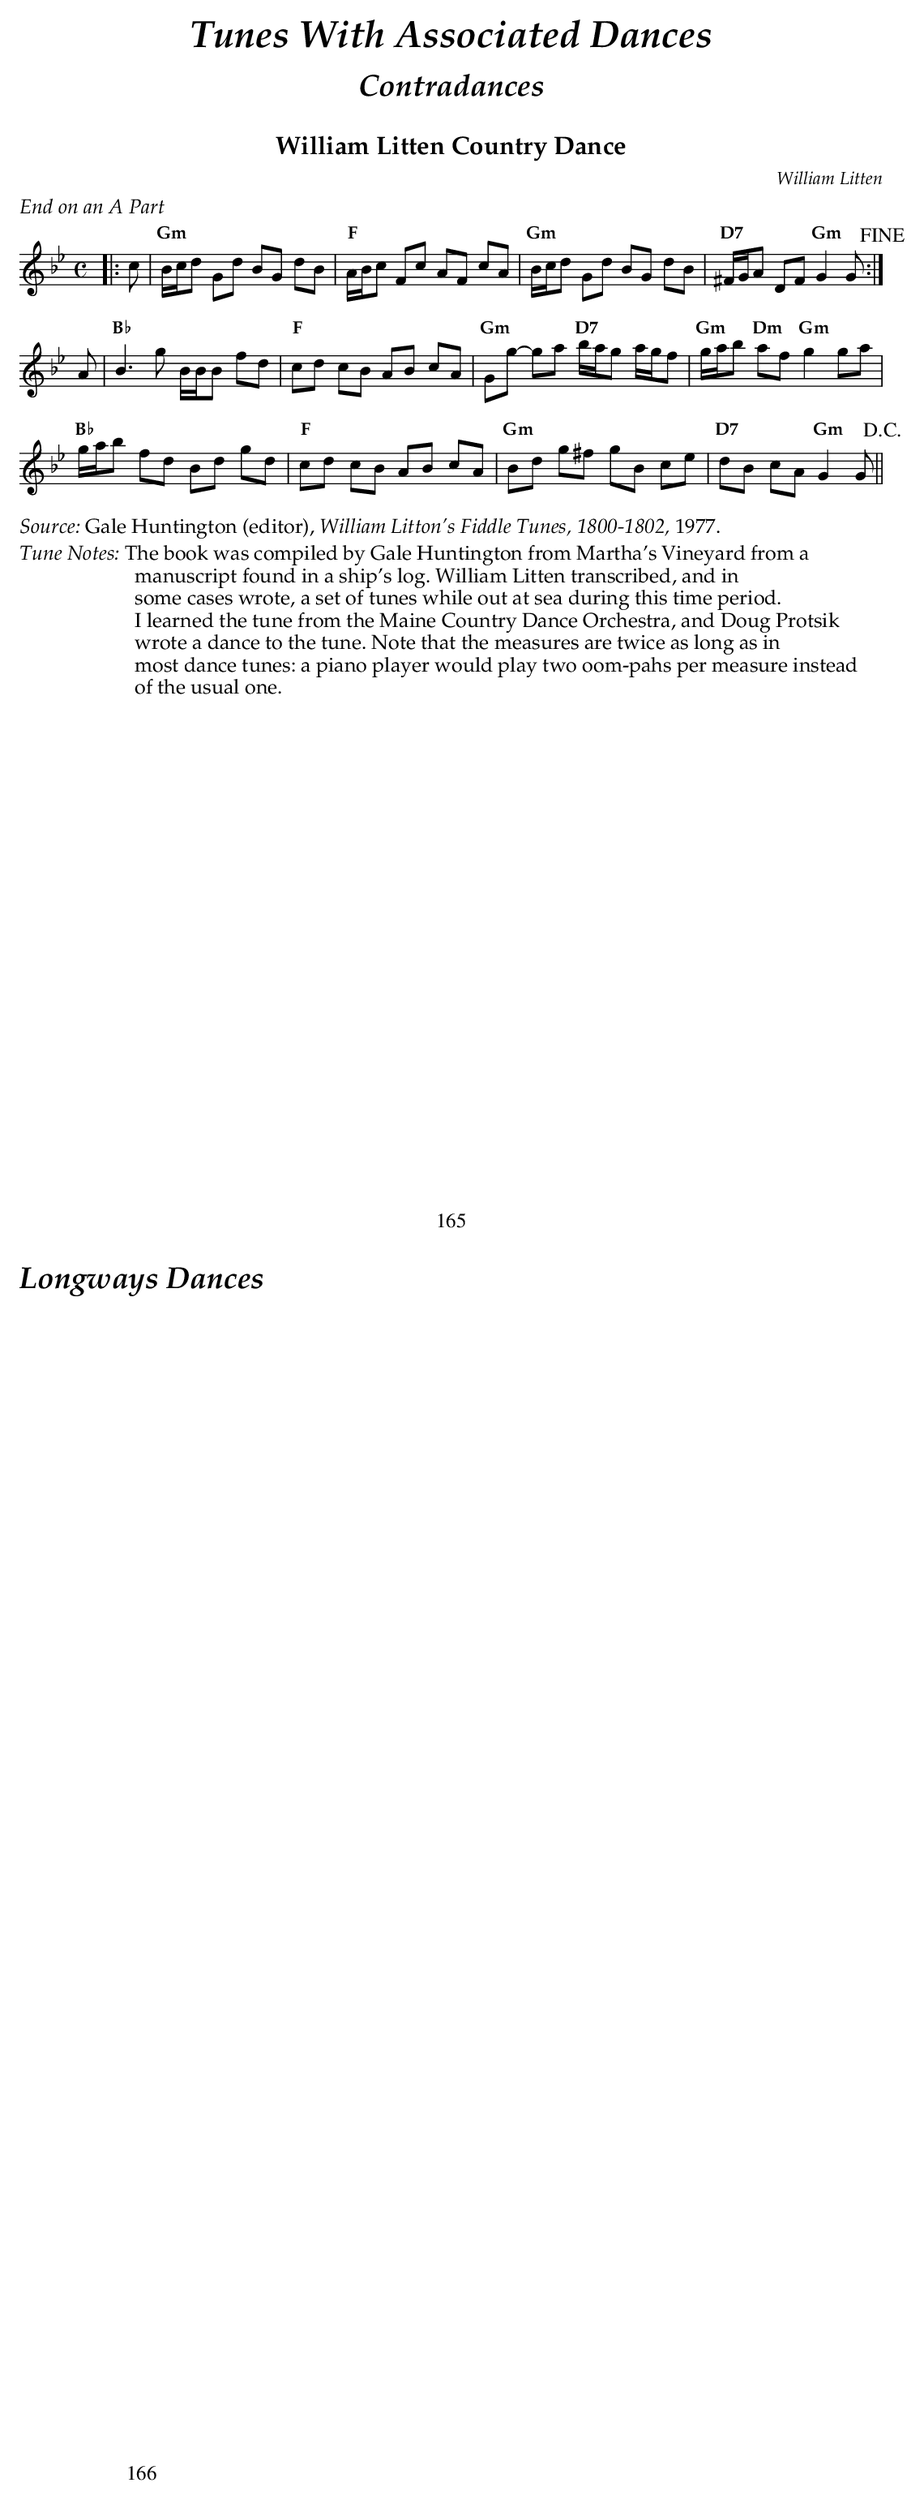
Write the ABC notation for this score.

X:1
T:William Litten Country Dance
C:William Litten
M:C
L:1/8
K:Gm
%%text $2End on an A Part$0
|: c |\
"Gm" B/c/d Gd BG dB | "F"   A/B/c Fc AF cA |\
"Gm" B/c/d Gd BG dB | "D7" ^F/G/A DF "Gm" G2 G !fine! :|
A |\
"Bb" B3g B/B/B fd   | "F"  cd cB AB cA |\
"Gm" Gg- ga "D7" b/a/g  a/g/f | "Gm" g/a/b "Dm" af "Gm" g2 ga |
"Bb" g/a/b fd Bd gd | "F"  cd cB AB cA |\
"Gm" Bd g^f gB ce   | "D7" dB cA "Gm" G2 G !D.C.! ||

Longways Dances
